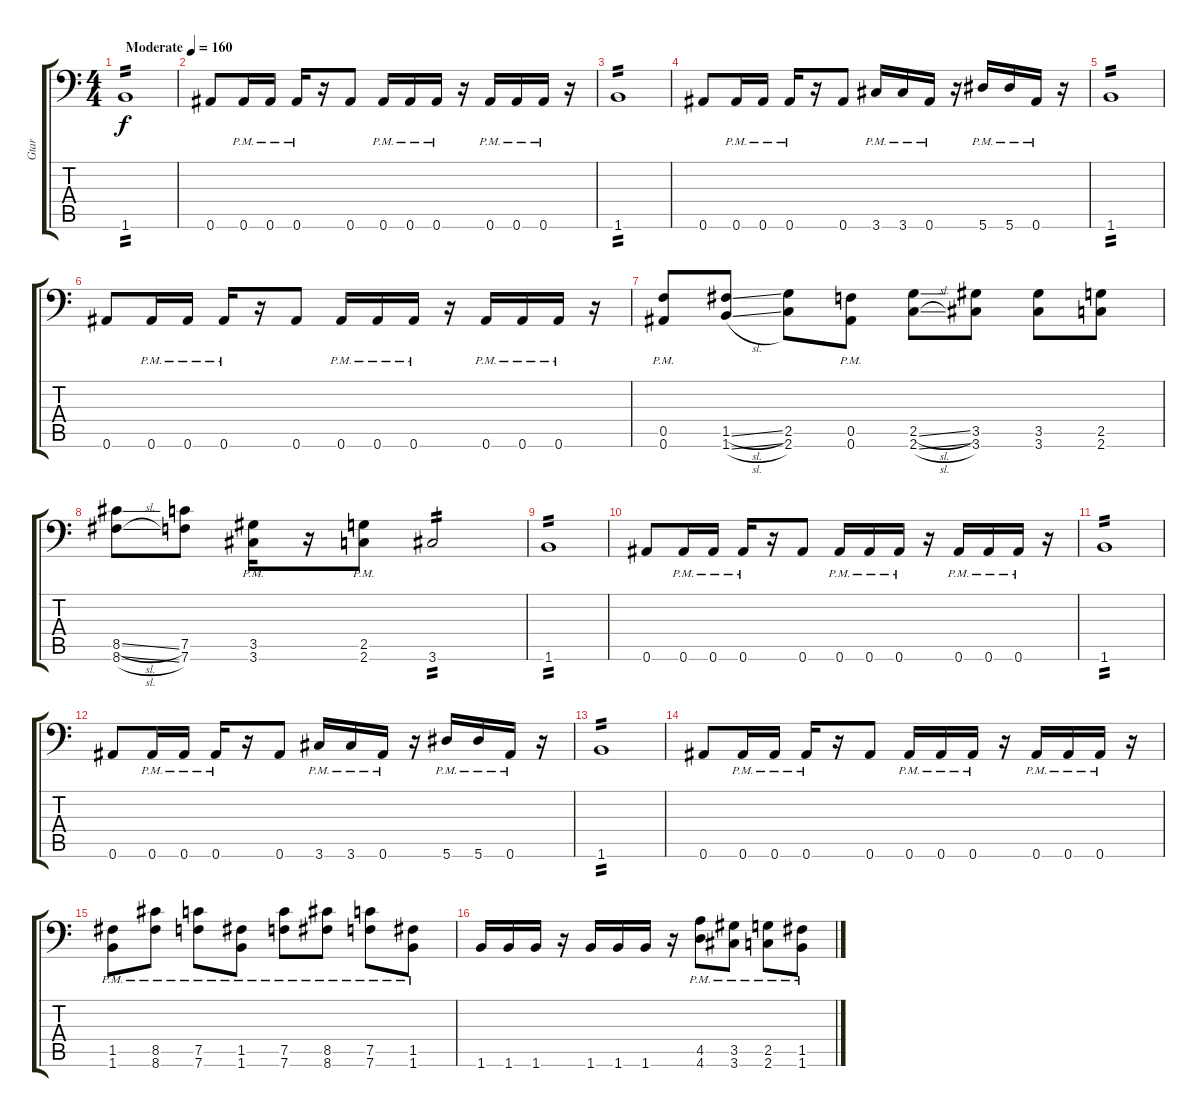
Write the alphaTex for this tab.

\track ("Gtar" "Gtar") {instrument distortionguitar}
\staff {score tabs}
\tuning (C4 G3 Eb3 Bb2 F2 Bb1) {hide}
\ts (4 4)
\tempo (160 "Moderate")
\clef f4
\ks c
1.6.1{tp 2 dy f instrument distortionguitar} |
0.6.8 0.6{pm}.16 0.6{pm}.16 0.6{pm}.16 r.16 0.6.8 0.6{pm}.16 0.6{pm}.16 0.6{pm}.16 r.16 0.6{pm}.16 0.6{pm}.16 0.6{pm}.16 r.16 |
1.6.1{tp 2} |
0.6.8 0.6{pm}.16 0.6{pm}.16 0.6{pm}.16 r.16 0.6.8 3.6{pm}.16 3.6{pm}.16 0.6{pm}.16 r.16 5.6{pm}.16 5.6{pm}.16 0.6{pm}.16 r.16 |
1.6.1{tp 2} |
0.6.8 0.6{pm}.16 0.6{pm}.16 0.6{pm}.16 r.16 0.6.8 0.6{pm}.16 0.6{pm}.16 0.6{pm}.16 r.16 0.6{pm}.16 0.6{pm}.16 0.6{pm}.16 r.16 |
(0.5{pm} 0.6{pm}).8 (1.5{sl} 1.6{sl}).8 (2.5 2.6).8 (0.5{pm} 0.6{pm}).8 (2.5{sl} 2.6{sl}).8 (3.5 3.6).8 (3.5 3.6).8 (2.5 2.6).8 |
(8.5{sl} 8.6{sl}).8 (7.5 7.6).8 (3.5{pm} 3.6{pm}).16 r.16 (2.5{pm} 2.6{pm}).8 3.6.2{tp 2} |
1.6.1{tp 2} |
0.6.8 0.6{pm}.16 0.6{pm}.16 0.6{pm}.16 r.16 0.6.8 0.6{pm}.16 0.6{pm}.16 0.6{pm}.16 r.16 0.6{pm}.16 0.6{pm}.16 0.6{pm}.16 r.16 |
1.6.1{tp 2} |
0.6.8 0.6{pm}.16 0.6{pm}.16 0.6{pm}.16 r.16 0.6.8 3.6{pm}.16 3.6{pm}.16 0.6{pm}.16 r.16 5.6{pm}.16 5.6{pm}.16 0.6{pm}.16 r.16 |
1.6.1{tp 2} |
0.6.8 0.6{pm}.16 0.6{pm}.16 0.6{pm}.16 r.16 0.6.8 0.6{pm}.16 0.6{pm}.16 0.6{pm}.16 r.16 0.6{pm}.16 0.6{pm}.16 0.6{pm}.16 r.16 |
(1.5{pm} 1.6{pm}).8 (8.5{pm} 8.6{pm}).8 (7.5{pm} 7.6{pm}).8 (1.5{pm} 1.6{pm}).8 (7.5{pm} 7.6{pm}).8 (8.5{pm} 8.6{pm}).8 (7.5{pm} 7.6{pm}).8 (1.5{pm} 1.6{pm}).8 |
1.6.16 1.6.16 1.6.16 r.16 1.6.16 1.6.16 1.6.16 r.16 (4.5{pm} 4.6{pm}).8 (3.5{pm} 3.6{pm}).8 (2.5{pm} 2.6{pm}).8 (1.5{pm} 1.6{pm}).8
